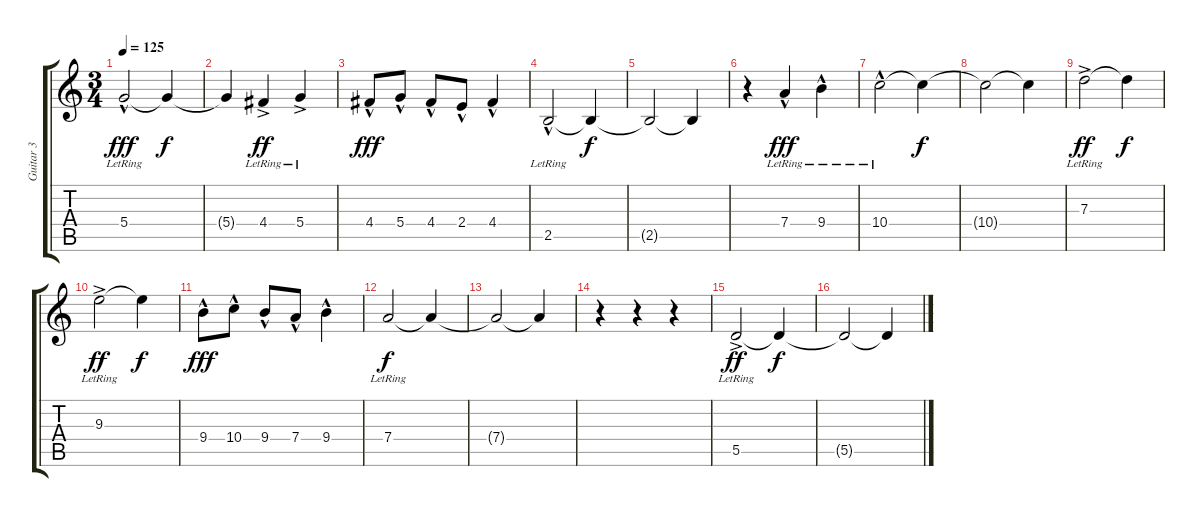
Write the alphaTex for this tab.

\track ("Guitar 3" "Guitar 3") {instrument acousticguitarnylon}
\staff {score tabs}
\tuning (E4 B3 G3 D3 A2 E2) {hide}
\ts (3 4)
\tempo 125
\clef g2
\ks c
5.4{hac lr}.2{dy fff} 5.4{t}.4{dy f} |
5.4{t}.4 4.4{ac lr}.4{dy ff} 5.4{ac lr}.4 |
4.4{hac}.8{dy fff} 5.4{hac}.8 4.4{hac}.8 2.4{hac}.8 4.4{hac}.4 |
2.5{hac lr}.2 2.5{t}.4{dy f} |
2.5{t}.2 2.5{t}.4 |
r.4 7.4{hac lr}.4{dy fff} 9.4{hac lr}.4 |
10.4{hac lr}.2 10.4{t}.4{dy f} |
10.4{t}.2 10.4{t}.4 |
7.3{ac lr}.2{dy ff} 7.3{t}.4{dy f} |
9.3{ac lr}.2{dy ff} 9.3{t}.4{dy f} |
9.4{hac}.8{dy fff} 10.4{hac}.8 9.4{hac}.8 7.4{hac}.8 9.4{hac}.4 |
7.4{lr}.2{dy f} 7.4{t}.4 |
7.4{t}.2 7.4{t}.4 |
r.4 r.4 r.4 |
5.5{ac lr}.2{dy ff} 5.5{t}.4{dy f} |
5.5{t}.2 5.5{t}.4
